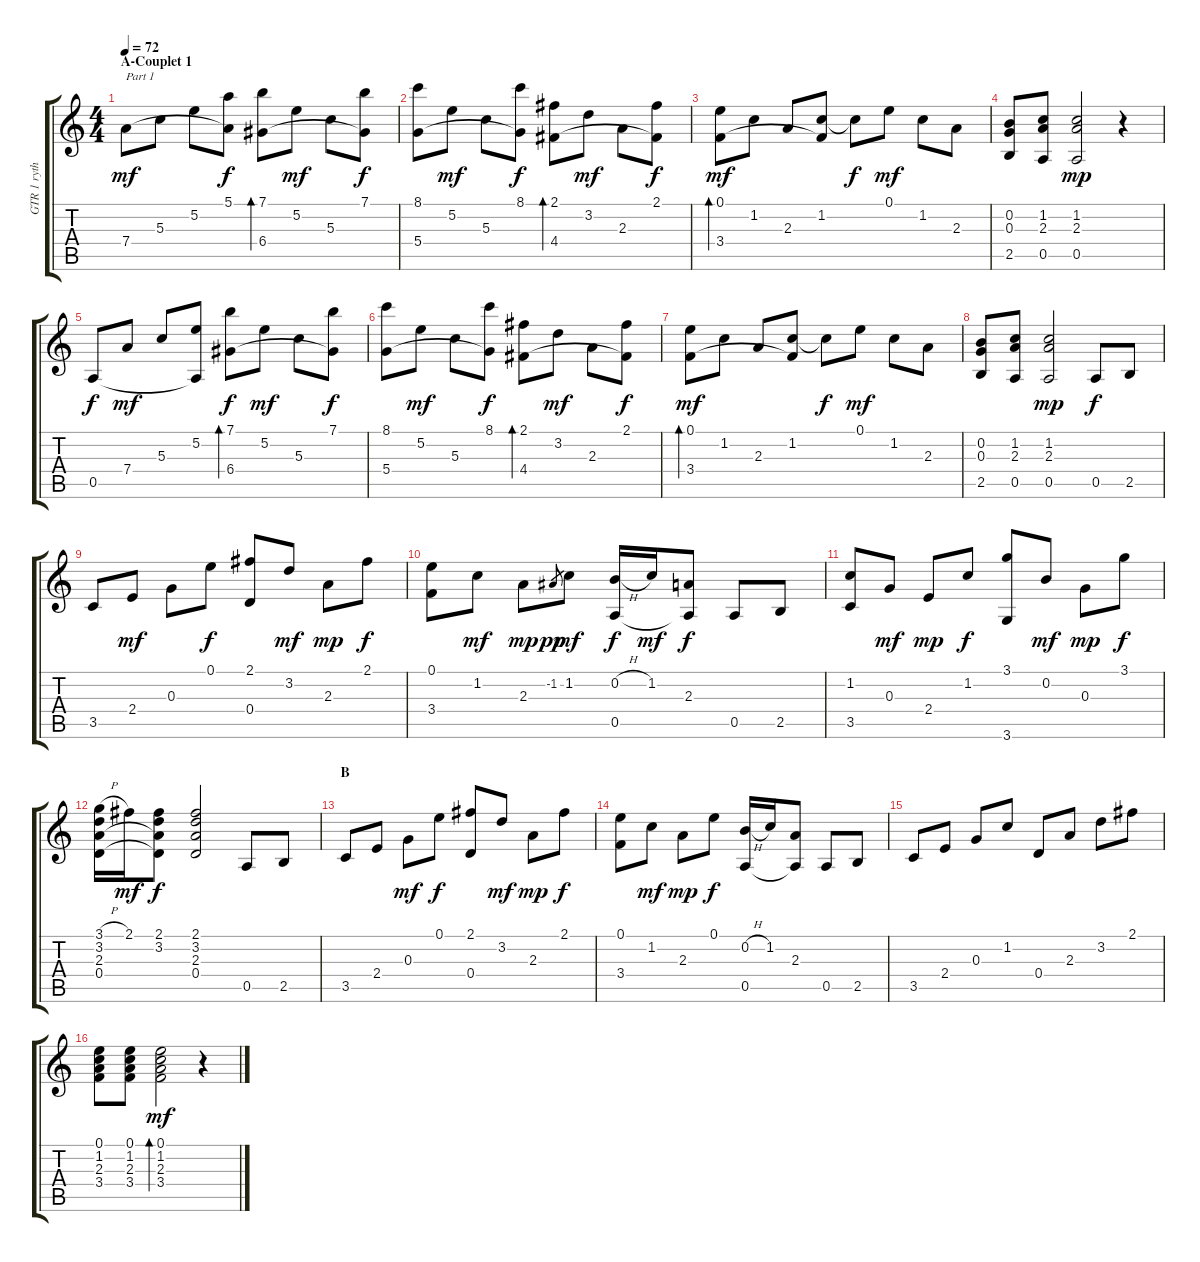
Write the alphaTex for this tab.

\track ("GTR 1 rythm Classique" "GTR 1 ryth") {instrument acousticguitarnylon}
\staff {score tabs}
\tuning (E4 B3 G3 D3 A2 E2) {hide}
\ts (4 4)
\section ("" "A-Couplet 1")
\tempo 72
\clef g2
\ks c
7.4.8{txt "Part 1" dy mf} 5.3.8 5.2.8 (5.1 7.4{t}).8{dy f} (7.1 6.4).8{bd 120} 5.2.8{dy mf} 5.3.8 (7.1 6.4{t}).8{dy f} |
(8.1 5.4).8 5.2.8{dy mf} 5.3.8 (8.1 5.4{t}).8{dy f} (2.1 4.4).8{bd 120} 3.2.8{dy mf} 2.3.8 (2.1 4.4{t}).8{dy f} |
(0.1 3.4).8{bd 30 dy mf} 1.2.8 2.3.8 (1.2 3.4{t}).8 1.2{t}.8{dy f} 0.1.8{dy mf} 1.2.8 2.3.8 |
(0.2 0.3 2.5).8 (1.2 2.3 0.5).8 (1.2 2.3 0.5).2{dy mp} r.4 |
0.5.8{dy f} 7.4.8{dy mf} 5.3.8 (5.2 0.5{t}).8 (7.1 6.4).8{bd 120 dy f} 5.2.8{dy mf} 5.3.8 (7.1 6.4{t}).8{dy f} |
(8.1 5.4).8 5.2.8{dy mf} 5.3.8 (8.1 5.4{t}).8{dy f} (2.1 4.4).8{bd 120} 3.2.8{dy mf} 2.3.8 (2.1 4.4{t}).8{dy f} |
(0.1 3.4).8{bd 30 dy mf} 1.2.8 2.3.8 (1.2 3.4{t}).8 1.2{t}.8{dy f} 0.1.8{dy mf} 1.2.8 2.3.8 |
(0.2 0.3 2.5).8 (1.2 2.3 0.5).8 (1.2 2.3 0.5).2{dy mp} 0.5.8{dy f} 2.5.8 |
3.5.8 2.4.8{dy mf} 0.3.8 0.1.8{dy f} (2.1 0.4).8 3.2.8{dy mf} 2.3.8{dy mp} 2.1.8{dy f} |
(0.1 3.4).8 1.2.8{dy mf} 2.3.8{dy mp} -1.2.8{gr dy pp} 1.2.8{dy mf} (0.2{h} 0.5).16{dy f} 1.2.16{dy mf} (2.3 0.5{t}).8{dy f} 0.5.8 2.5.8 |
(1.2 3.5).8 0.3.8{dy mf} 2.4.8{dy mp} 1.2.8{dy f} (3.1 3.6).8 0.2.8{dy mf} 0.3.8{dy mp} 3.1.8{dy f} |
(3.1{h} 3.2 2.3 0.4).16 2.1.16{dy mf} (2.1 3.2 2.3{t} 0.4{t}).8{dy f} (2.1 3.2 2.3 0.4).2 0.5.8 2.5.8 |
\section ("" "B")
3.5.8 2.4.8 0.3.8{dy mf} 0.1.8{dy f} (2.1 0.4).8 3.2.8{dy mf} 2.3.8{dy mp} 2.1.8{dy f} |
(0.1 3.4).8 1.2.8{dy mf} 2.3.8{dy mp} 0.1.8{dy f} (0.2{h} 0.5).16 1.2.16 (2.3 0.5{t}).8 0.5.8 2.5.8 |
3.5.8 2.4.8 0.3.8 1.2.8 0.4.8 2.3.8 3.2.8 2.1.8 |
(0.1 1.2 2.3 3.4).8 (0.1 1.2 2.3 3.4).8 (0.1 1.2 2.3 3.4).2{bd 60 dy mf} r.4
